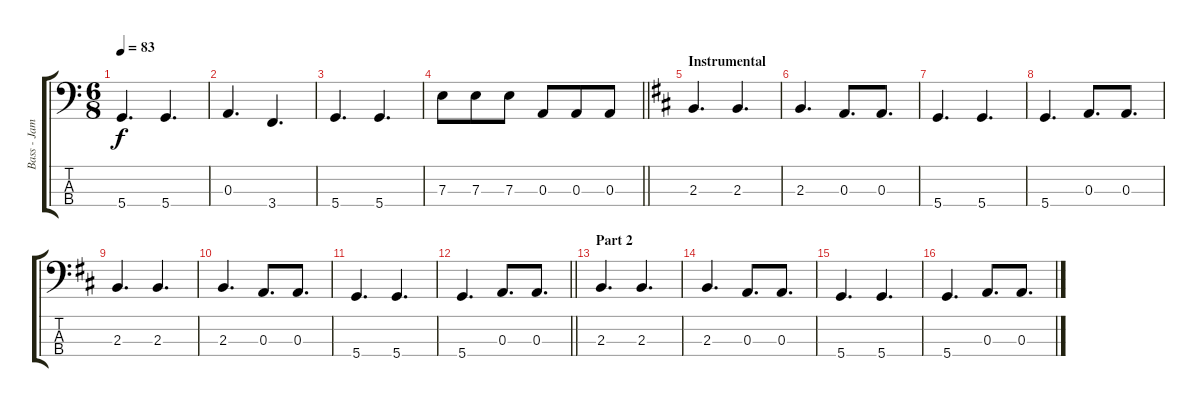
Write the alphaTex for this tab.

\track ("Bass - James Johnston" "Bass - Jam") {instrument electricbassfinger}
\staff {score tabs}
\tuning (G2 D2 A1 D1) {hide}
\ts (6 8)
\tempo 83
\clef f4
\ks aminor
5.4.4{d dy f} 5.4.4{d} |
0.3.4{d} 3.4.4{d} |
5.4.4{d} 5.4.4{d} |
\barLineRight lightlight
7.3.8 7.3.8 7.3.8 0.3.8 0.3.8 0.3.8 |
\section ("" "Instrumental")
\ks d
2.3.4{d} 2.3.4{d} |
2.3.4{d} 0.3.8{d} 0.3.8{d} |
5.4.4{d} 5.4.4{d} |
5.4.4{d} 0.3.8{d} 0.3.8{d} |
2.3.4{d} 2.3.4{d} |
2.3.4{d} 0.3.8{d} 0.3.8{d} |
5.4.4{d} 5.4.4{d} |
\barLineRight lightlight
5.4.4{d} 0.3.8{d} 0.3.8{d} |
\section ("" "Part 2")
2.3.4{d} 2.3.4{d} |
2.3.4{d} 0.3.8{d} 0.3.8{d} |
5.4.4{d} 5.4.4{d} |
5.4.4{d} 0.3.8{d} 0.3.8{d}
